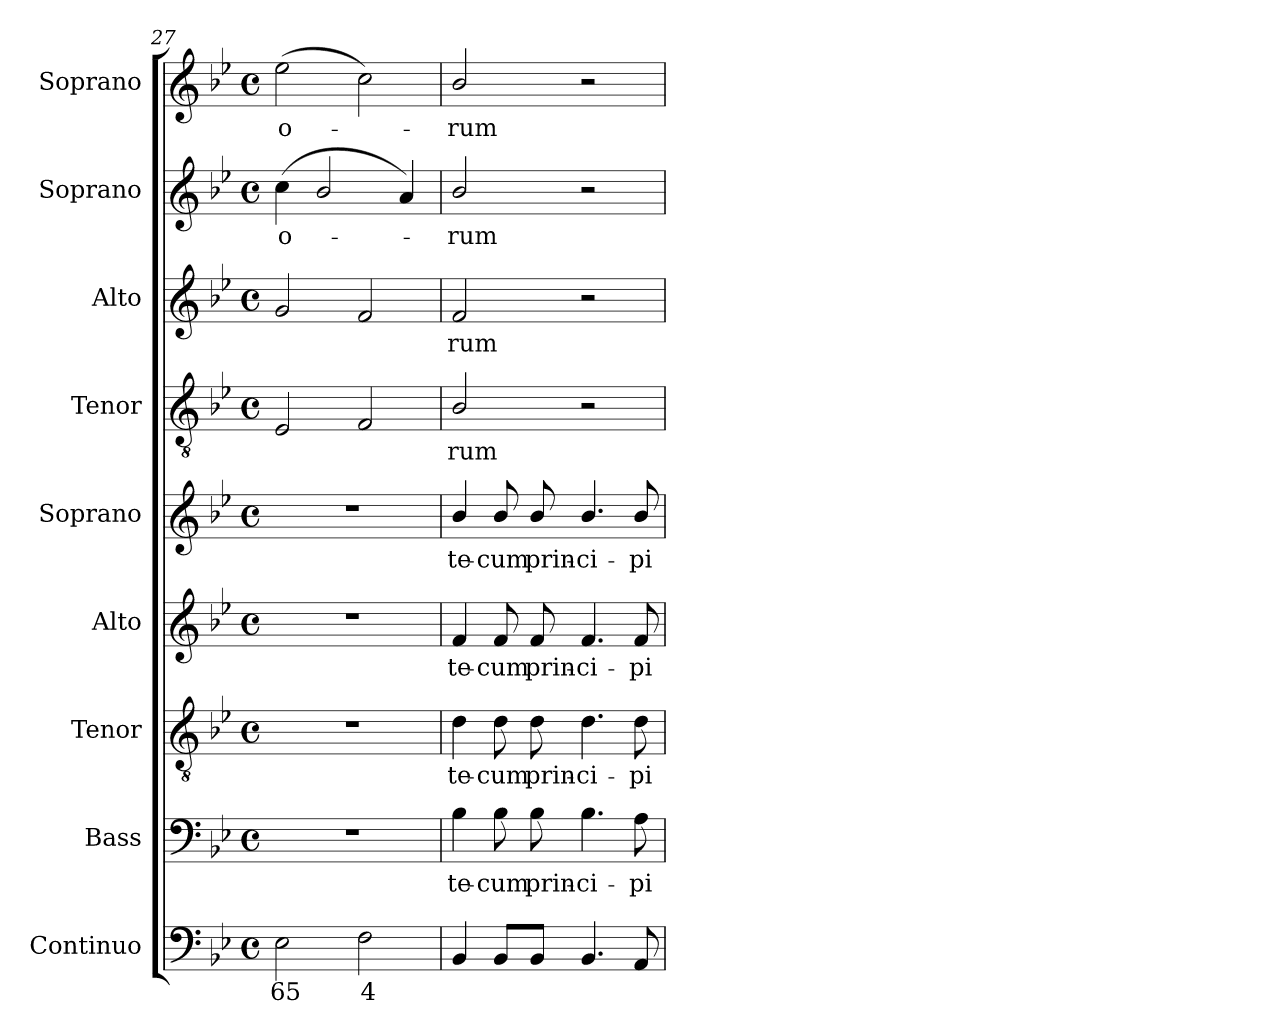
**kern	**text	**kern	**text	**kern	**text	**kern	**text	**kern	**text	**kern	**text	**kern	**text	**kern	**text	**kern	**text
*part9	*part9	*part8	*part8	*part7	*part7	*part6	*part6	*part5	*part5	*part4	*part4	*part3	*part3	*part2	*part2	*part1	*part1
*staff9	*staff9	*staff8	*staff8	*staff7	*staff7	*staff6	*staff6	*staff5	*staff5	*staff4	*staff4	*staff3	*staff3	*staff2	*staff2	*staff1	*staff1
*I"Continuo	*	*I"Bass	*	*I"Tenor	*	*I"Alto	*	*I"Soprano	*	*I"Tenor	*	*I"Alto	*	*I"Soprano	*	*I"Soprano	*
*I'Cont.	*	*I'B.	*	*I'T.	*	*I'A.	*	*I'S.	*	*I'T.	*	*I'A.	*	*I'S.	*	*I'S.	*
*clefF4	*	*clefF4	*	*clefGv2	*	*clefG2	*	*clefG2	*	*clefGv2	*	*clefG2	*	*clefG2	*	*clefG2	*
*	*	*	*	*ITrd7c12	*	*	*	*	*	*ITrd7c12	*	*	*	*	*	*	*
*k[b-e-]	*	*k[b-e-]	*	*k[b-e-]	*	*k[b-e-]	*	*k[b-e-]	*	*k[b-e-]	*	*k[b-e-]	*	*k[b-e-]	*	*k[b-e-]	*
*B-:	*	*B-:	*	*B-:	*	*B-:	*	*B-:	*	*B-:	*	*B-:	*	*B-:	*	*B-:	*
*M4/4	*	*M4/4	*	*M4/4	*	*M4/4	*	*M4/4	*	*M4/4	*	*M4/4	*	*M4/4	*	*M4/4	*
*met(c)	*	*met(c)	*	*met(c)	*	*met(c)	*	*met(c)	*	*met(c)	*	*met(c)	*	*met(c)	*	*met(c)	*
=27	=27	=27	=27	=27	=27	=27	=27	=27	=27	=27	=27	=27	=27	=27	=27	=27	=27
!	!LO:LY:b:color=#000000	!	!	!	!	!	!	!	!	!	!	!	!	!	!	!	!
!	!	!	!	!	!	!	!	!	!	!	!	!	!	!	!LO:LY:b:color=#000000	!	!
!	!	!	!	!	!	!	!	!	!	!	!	!	!	!	!	!	!LO:LY:b:color=#000000
2E-i\	65	1r	.	1r	.	1r	.	1r	.	2EE-i/	.	2gi/	.	(4cci\	-o-	(2ee-i\	-o-
.	.	.	.	.	.	.	.	.	.	.	.	.	.	2b-i/	.	.	.
!	!LO:LY:b:color=#000000	!	!	!	!	!	!	!	!	!	!	!	!	!	!	!	!
2Fi\	4	.	.	.	.	.	.	.	.	2FFi/	.	2fi/	.	.	.	2cci\)	.
.	.	.	.	.	.	.	.	.	.	.	.	.	.	4ai/)	.	.	.
=28	=28	=28	=28	=28	=28	=28	=28	=28	=28	=28	=28	=28	=28	=28	=28	=28	=28
!	!	!	!LO:LY:b:color=#000000	!	!	!	!	!	!	!	!	!	!	!	!	!	!
!	!	!	!	!	!LO:LY:b:color=#000000	!	!	!	!	!	!	!	!	!	!	!	!
!	!	!	!	!	!	!	!LO:LY:b:color=#000000	!	!	!	!	!	!	!	!	!	!
!	!	!	!	!	!	!	!	!	!LO:LY:b:color=#000000	!	!	!	!	!	!	!	!
!	!	!	!	!	!	!	!	!	!	!	!LO:LY:b:color=#000000	!	!	!	!	!	!
!	!	!	!	!	!	!	!	!	!	!	!	!	!LO:LY:b:color=#000000	!	!	!	!
!	!	!	!	!	!	!	!	!	!	!	!	!	!	!	!LO:LY:b:color=#000000	!	!
!	!	!	!	!	!	!	!	!	!	!	!	!	!	!	!	!	!LO:LY:b:color=#000000
4BB-i/	.	4B-i\	te-	4Di\	te-	4fi/	te-	4b-i/	te-	2BB-i/	-rum	2fi/	-rum	2b-i/	-rum	2b-i/	-rum
!	!	!	!LO:LY:b:color=#000000	!	!	!	!	!	!	!	!	!	!	!	!	!	!
!	!	!	!	!	!LO:LY:b:color=#000000	!	!	!	!	!	!	!	!	!	!	!	!
!	!	!	!	!	!	!	!LO:LY:b:color=#000000	!	!	!	!	!	!	!	!	!	!
!	!	!	!	!	!	!	!	!	!LO:LY:b:color=#000000	!	!	!	!	!	!	!	!
8BB-i/L	.	8B-i\	-cum	8Di\	-cum	8fi/	-cum	8b-i/	-cum	.	.	.	.	.	.	.	.
!	!	!	!LO:LY:b:color=#000000	!	!	!	!	!	!	!	!	!	!	!	!	!	!
!	!	!	!	!	!LO:LY:b:color=#000000	!	!	!	!	!	!	!	!	!	!	!	!
!	!	!	!	!	!	!	!LO:LY:b:color=#000000	!	!	!	!	!	!	!	!	!	!
!	!	!	!	!	!	!	!	!	!LO:LY:b:color=#000000	!	!	!	!	!	!	!	!
8BB-i/J	.	8B-i\	prin-	8Di\	prin-	8fi/	prin-	8b-i/	prin-	.	.	.	.	.	.	.	.
!	!	!	!LO:LY:b:color=#000000	!	!	!	!	!	!	!	!	!	!	!	!	!	!
!	!	!	!	!	!LO:LY:b:color=#000000	!	!	!	!	!	!	!	!	!	!	!	!
!	!	!	!	!	!	!	!LO:LY:b:color=#000000	!	!	!	!	!	!	!	!	!	!
!	!	!	!	!	!	!	!	!	!LO:LY:b:color=#000000	!	!	!	!	!	!	!	!
4.BB-i/	.	4.B-i\	-ci-	4.Di\	-ci-	4.fi/	-ci-	4.b-i/	-ci-	2r	.	2r	.	2r	.	2r	.
!	!	!	!LO:LY:b:color=#000000	!	!	!	!	!	!	!	!	!	!	!	!	!	!
!	!	!	!	!	!LO:LY:b:color=#000000	!	!	!	!	!	!	!	!	!	!	!	!
!	!	!	!	!	!	!	!LO:LY:b:color=#000000	!	!	!	!	!	!	!	!	!	!
!	!	!	!	!	!	!	!	!	!LO:LY:b:color=#000000	!	!	!	!	!	!	!	!
8AAi/	.	8Ai\	-pi	8Di\	-pi	8fi/	-pi	8b-i/	-pi-	.	.	.	.	.	.	.	.
=	=	=	=	=	=	=	=	=	=	=	=	=	=	=	=	=	=
*-	*-	*-	*-	*-	*-	*-	*-	*-	*-	*-	*-	*-	*-	*-	*-	*-	*-
